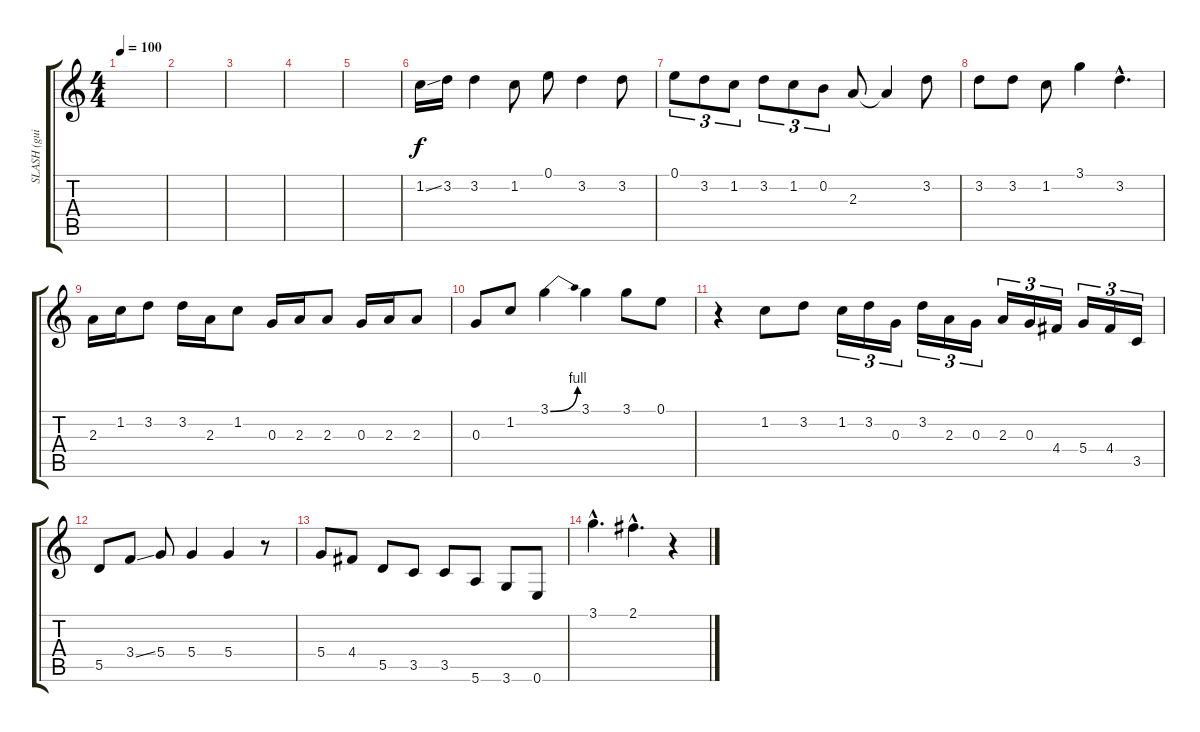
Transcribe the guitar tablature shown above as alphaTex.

\track ("SLASH (guitarra)" "SLASH (gui") {instrument acousticguitarsteel}
\staff {score tabs}
\tuning (E4 B3 G3 D3 A2 E2) {hide}
\ts (4 4)
\tempo 100
\clef g2
\ks c
|
|
|
|
|
1.2{ss}.16 3.2.16 3.2.4 1.2.8 0.1.8 3.2.4 3.2.8 |
0.1.8{tu (3 2)} 3.2.8{tu (3 2)} 1.2.8{tu (3 2)} 3.2.8{tu (3 2)} 1.2.8{tu (3 2)} 0.2.8{tu (3 2)} 2.3.8 2.3{t}.4 3.2.8 |
3.2.8 3.2.8 1.2.8 3.1.4 3.2{hac}.4{d} |
2.3.16 1.2.16 3.2.8 3.2.16 2.3.16 1.2.8 0.3.16 2.3.16 2.3.8 0.3.16 2.3.16 2.3.8 |
0.3.8 1.2.8 3.1{be (bend 0 0 60 4)}.4 3.1.4 3.1.8 0.1.8 |
r.4 1.2.8 3.2.8 1.2.16{tu (3 2)} 3.2.16{tu (3 2)} 0.3.16{tu (3 2)} 3.2.16{tu (3 2)} 2.3.16{tu (3 2)} 0.3.16{tu (3 2)} 2.3.16{tu (3 2)} 0.3.16{tu (3 2)} 4.4.16{tu (3 2)} 5.4.16{tu (3 2)} 4.4.16{tu (3 2)} 3.5.16{tu (3 2)} |
5.5.8 3.4{ss}.8 5.4.8 5.4.4 5.4.4 r.8 |
5.4.8 4.4.8 5.5.8 3.5.8 3.5.8 5.6.8 3.6.8 0.6.8 |
3.1{hac}.4{d} 2.1{hac}.4{d} r.4
